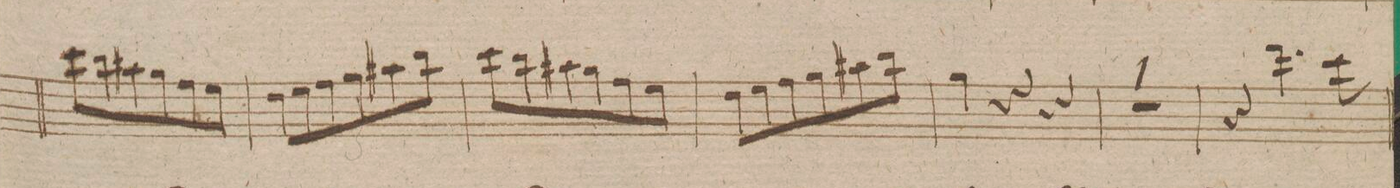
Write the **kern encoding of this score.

**kern	**dynam
*I"Flauto 1mo	*
*clefG2	*
*k[f#c#g#d#]	*
*M3/4	*
8ccc#L	.
8bb	.
8aa#X	.
8gg#	.
8ff#	.
8eeJ	.
=44	=44
8dd#L	.
8ee	.
8ff#	.
8gg#	.
8aa#X	.
8bbJ	.
=45	=45
8ccc#L	.
8bb	.
8aa#X	.
8gg#	.
8ff#	.
8eeJ	.
=46	=46
8dd#L	.
8ee	.
8ff#	.
8gg#	.
8aa#X	.
8bbJ	.
=47	=47
4gg#	.
4r	.
4r	.
=48	=48
2.r	.
=49	=49
4r	.
4.ddd#	.
8ccc#	.
=50	=50
*-	*-
